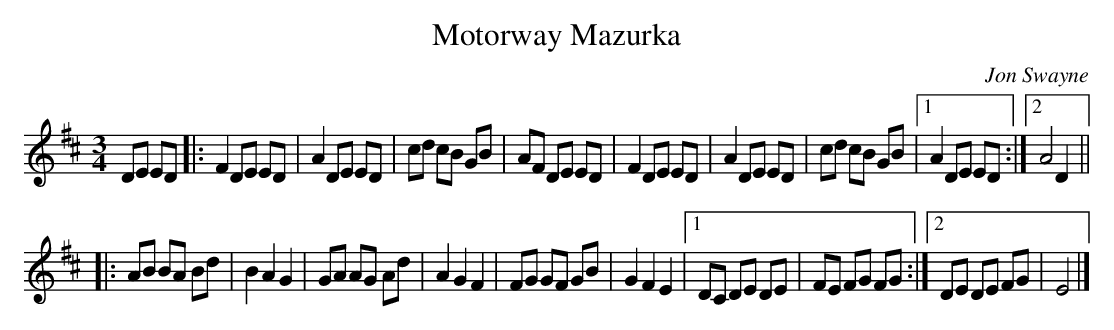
X:1
T:Motorway Mazurka
M:3/4
L:1/8
C:Jon Swayne
K:D
DE ED |:\
F2 DE ED | A2 DE ED | cd cB GB | AF DE ED |\
F2 DE ED | A2 DE ED | cd cB GB |1 A2 DE ED :|2 A4 D2 ||
|:\
AB BA Bd | B2A2G2 | GA AG Ad | A2G2F2 |\
FG GF GB | G2F2E2 |1 DC DE DE | FE FG FG :|2 DE DE FG | E4 |]
